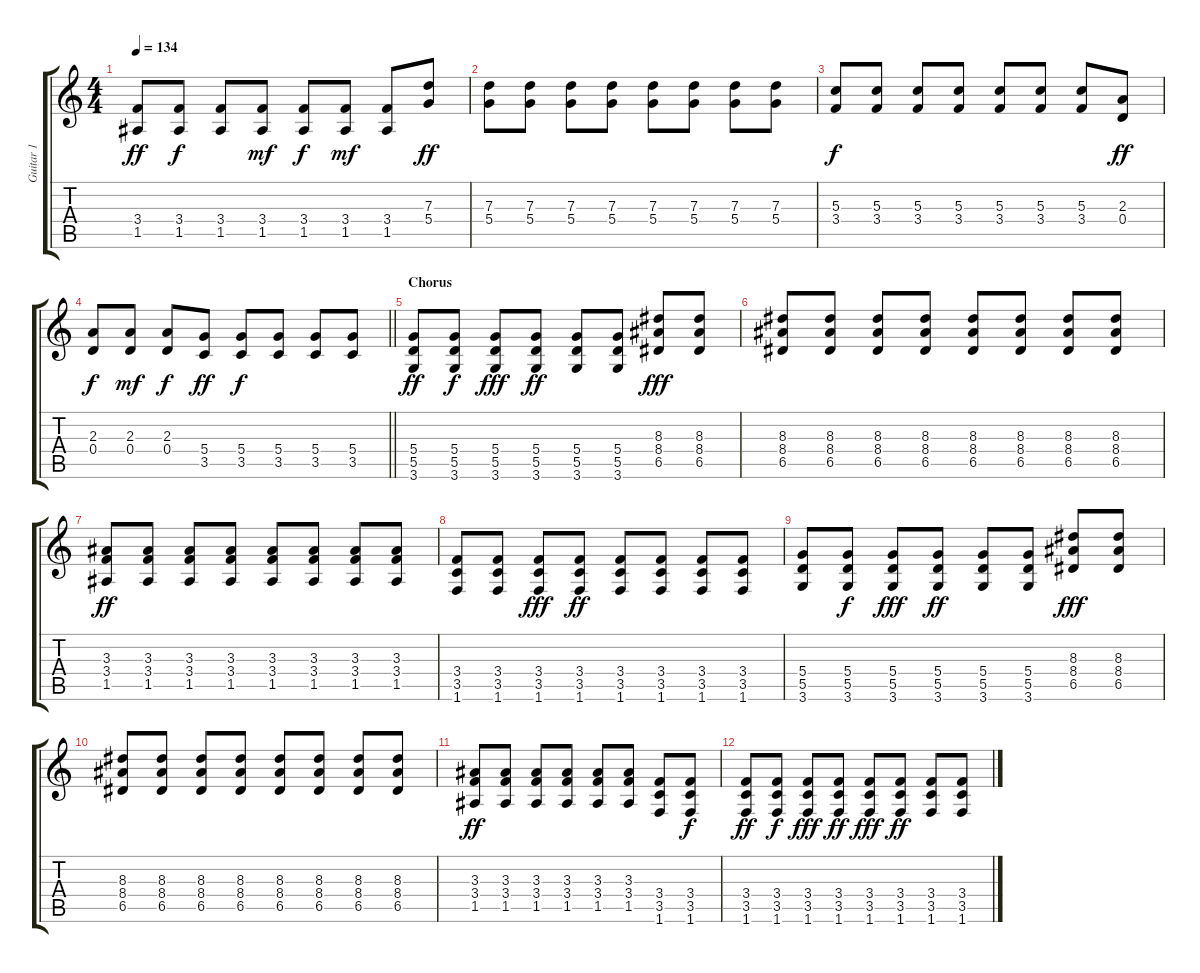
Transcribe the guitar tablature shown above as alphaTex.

\track ("Guitar 1" "Guitar 1") {instrument electricguitarmuted}
\staff {score tabs}
\tuning (E4 B3 G3 D3 A2 E2) {hide}
\ts (4 4)
\tempo 134
\clef g2
\ks c
(3.4 1.5).8{dy ff} (3.4 1.5).8{dy f} (3.4 1.5).8 (3.4 1.5).8{dy mf} (3.4 1.5).8{dy f} (3.4 1.5).8{dy mf} (3.4 1.5).8 (7.3 5.4).8{dy ff} |
(7.3 5.4).8 (7.3 5.4).8 (7.3 5.4).8 (7.3 5.4).8 (7.3 5.4).8 (7.3 5.4).8 (7.3 5.4).8 (7.3 5.4).8 |
(5.3 3.4).8{dy f} (5.3 3.4).8 (5.3 3.4).8 (5.3 3.4).8 (5.3 3.4).8 (5.3 3.4).8 (5.3 3.4).8 (2.3 0.4).8{dy ff} |
\barLineRight lightlight
(2.3 0.4).8{dy f} (2.3 0.4).8{dy mf} (2.3 0.4).8{dy f} (5.4 3.5).8{dy ff} (5.4 3.5).8{dy f} (5.4 3.5).8 (5.4 3.5).8 (5.4 3.5).8 |
\section ("" "Chorus")
(5.4 5.5 3.6).8{dy ff instrument overdrivenguitar} (5.4 5.5 3.6).8{dy f} (5.4 5.5 3.6).8{dy fff} (5.4 5.5 3.6).8{dy ff} (5.4 5.5 3.6).8 (5.4 5.5 3.6).8 (8.3 8.4 6.5).8{dy fff} (8.3 8.4 6.5).8 |
(8.3 8.4 6.5).8 (8.3 8.4 6.5).8 (8.3 8.4 6.5).8 (8.3 8.4 6.5).8 (8.3 8.4 6.5).8 (8.3 8.4 6.5).8 (8.3 8.4 6.5).8 (8.3 8.4 6.5).8 |
(3.3 3.4 1.5).8{dy ff} (3.3 3.4 1.5).8 (3.3 3.4 1.5).8 (3.3 3.4 1.5).8 (3.3 3.4 1.5).8 (3.3 3.4 1.5).8 (3.3 3.4 1.5).8 (3.3 3.4 1.5).8 |
(3.4 3.5 1.6).8 (3.4 3.5 1.6).8 (3.4 3.5 1.6).8{dy fff} (3.4 3.5 1.6).8{dy ff} (3.4 3.5 1.6).8 (3.4 3.5 1.6).8 (3.4 3.5 1.6).8 (3.4 3.5 1.6).8 |
(5.4 5.5 3.6).8 (5.4 5.5 3.6).8{dy f} (5.4 5.5 3.6).8{dy fff} (5.4 5.5 3.6).8{dy ff} (5.4 5.5 3.6).8 (5.4 5.5 3.6).8 (8.3 8.4 6.5).8{dy fff} (8.3 8.4 6.5).8 |
(8.3 8.4 6.5).8 (8.3 8.4 6.5).8 (8.3 8.4 6.5).8 (8.3 8.4 6.5).8 (8.3 8.4 6.5).8 (8.3 8.4 6.5).8 (8.3 8.4 6.5).8 (8.3 8.4 6.5).8 |
(3.3 3.4 1.5).8{dy ff} (3.3 3.4 1.5).8 (3.3 3.4 1.5).8 (3.3 3.4 1.5).8 (3.3 3.4 1.5).8 (3.3 3.4 1.5).8 (3.4 3.5 1.6).8 (3.4 3.5 1.6).8{dy f} |
(3.4 3.5 1.6).8{dy ff} (3.4 3.5 1.6).8{dy f} (3.4 3.5 1.6).8{dy fff} (3.4 3.5 1.6).8{dy ff} (3.4 3.5 1.6).8{dy fff} (3.4 3.5 1.6).8{dy ff} (3.4 3.5 1.6).8 (3.4 3.5 1.6).8
